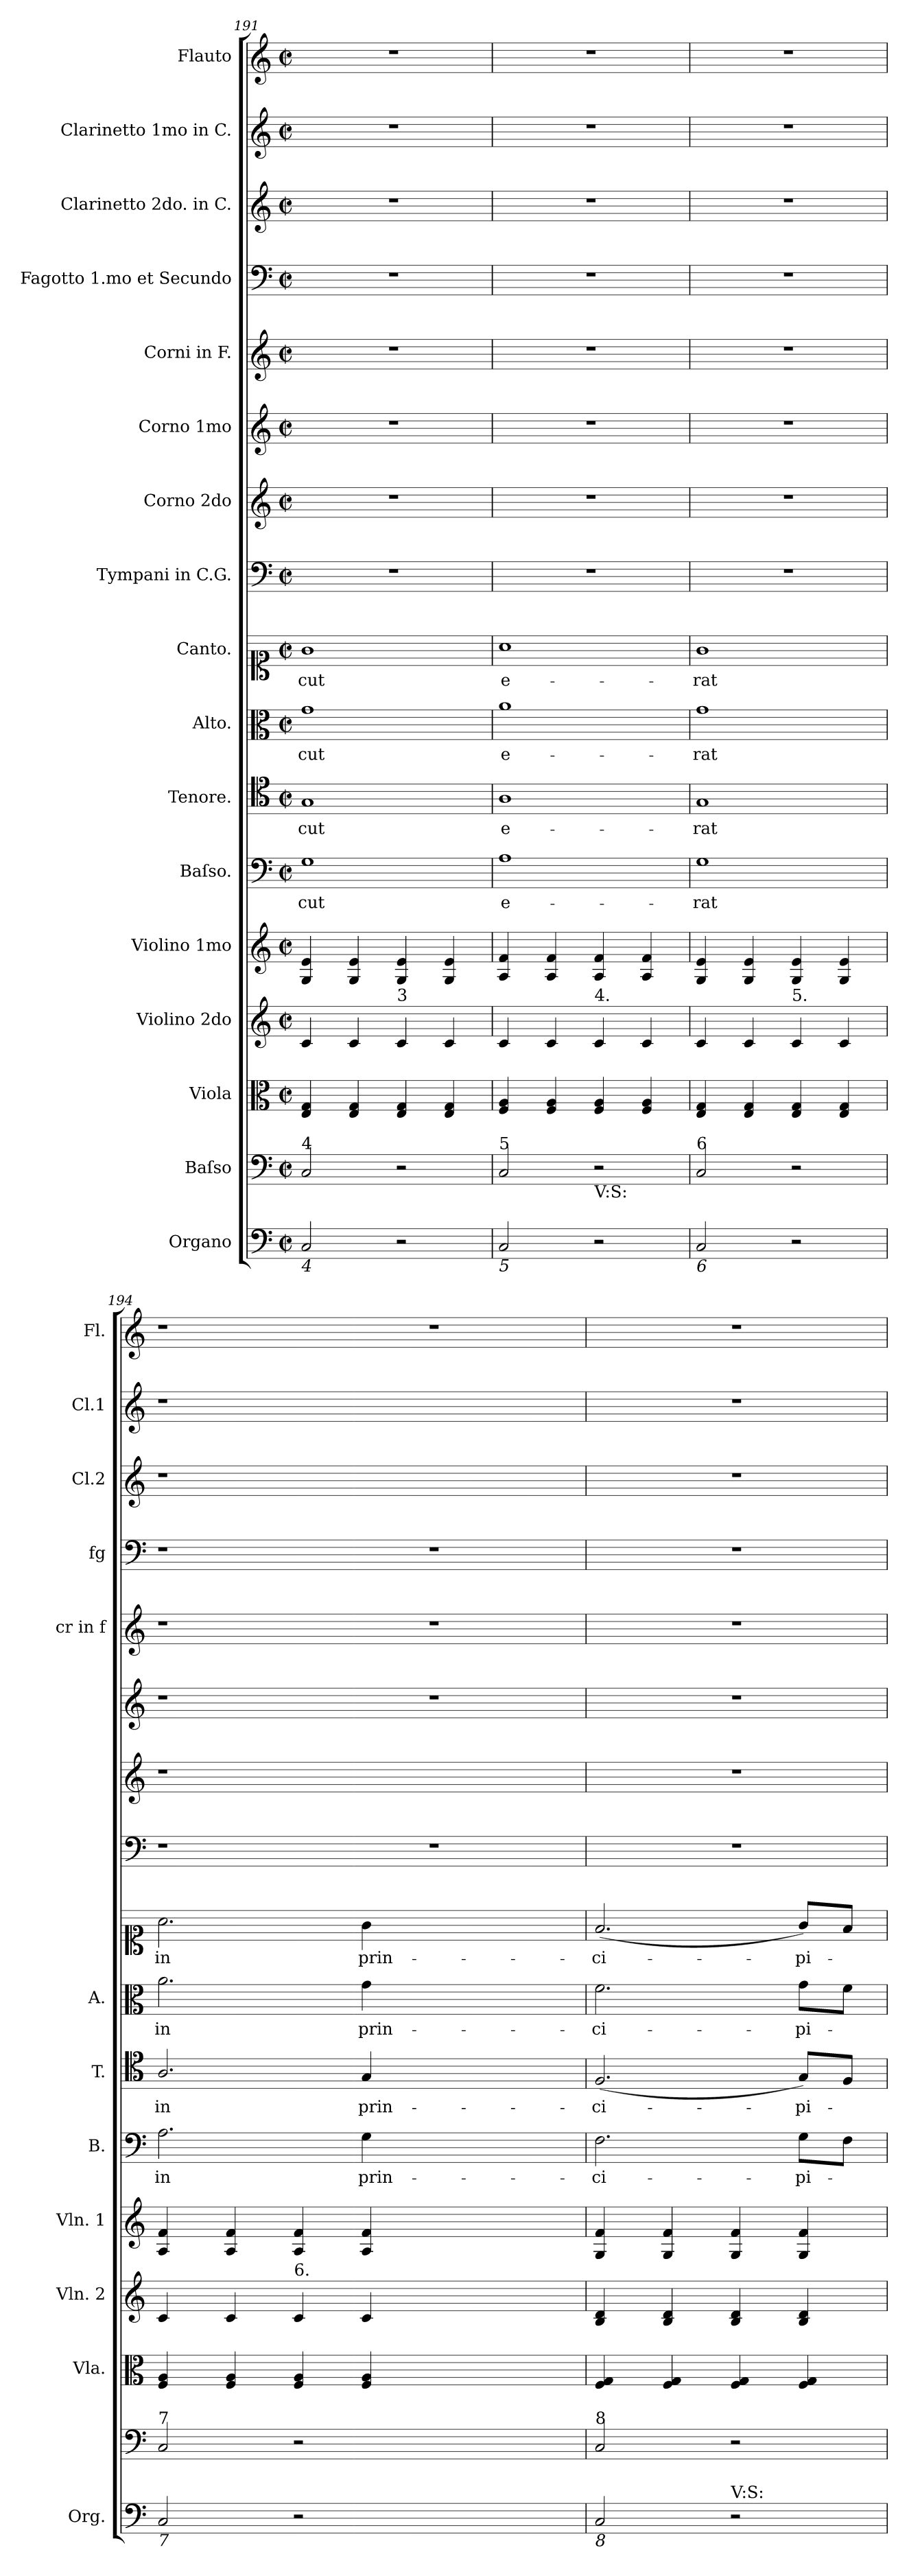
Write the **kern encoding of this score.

**kern	**kern	**kern	**kern	**kern	**kern	**text	**kern	**text	**kern	**text	**kern	**text	**kern	**kern	**kern	**kern	**kern	**kern	**kern	**kern
*part17	*part16	*part15	*part14	*part13	*part12	*part12	*part11	*part11	*part10	*part10	*part9	*part9	*part8	*part7	*part6	*part5	*part4	*part3	*part2	*part1
*staff17	*staff16	*staff15	*staff14	*staff13	*staff12	*staff12	*staff11	*staff11	*staff10	*staff10	*staff9	*staff9	*staff8	*staff7	*staff6	*staff5	*staff4	*staff3	*staff2	*staff1
*I"Organo	*I"Baſso	*I"Viola	*I"Violino 2do	*I"Violino 1mo	*I"Baſso.	*	*I"Tenore.	*	*I"Alto.	*	*I"Canto.	*	*I"Tympani in C.G.	*I"Corno 2do	*I"Corno 1mo	*I"Corni in F.	*I"Fagotto 1.mo et Secundo	*I"Clarinetto 2do. in C.	*I"Clarinetto 1mo in C.	*I"Flauto
*I'Org.	*	*I'Vla.	*I'Vln. 2	*I'Vln. 1	*I'B.	*	*I'T.	*	*I'A.	*	*	*	*	*	*	*I'cr in f	*I'fg	*I'Cl.2	*I'Cl.1	*I'Fl.
*clefF4	*clefF4	*clefC3	*clefG2	*clefG2	*clefF4	*	*clefC4	*	*clefC3	*	*clefC1	*	*clefF4	*clefG2	*clefG2	*clefG2	*clefF4	*clefG2	*clefG2	*clefG2
*	*	*	*	*	*	*	*	*	*	*	*	*	*	*	*	*ITrd4c7	*	*	*	*
*k[]	*k[]	*k[]	*k[]	*k[]	*k[]	*	*k[]	*	*k[]	*	*k[]	*	*k[]	*k[]	*k[]	*k[b-]	*k[]	*k[]	*k[]	*k[]
*M2/2	*M2/2	*M2/2	*M2/2	*M2/2	*M2/2	*	*M2/2	*	*M2/2	*	*M2/2	*	*M2/2	*M2/2	*M2/2	*M2/2	*M2/2	*M2/2	*M2/2	*M2/2
*met(c|)	*met(c|)	*met(c|)	*met(c|)	*met(c|)	*met(c|)	*	*met(c|)	*	*met(c|)	*	*met(c|)	*	*met(c|)	*met(c|)	*met(c|)	*met(c|)	*met(c|)	*met(c|)	*met(c|)	*met(c|)
=191	=191	=191	=191	=191	=191	=191	=191	=191	=191	=191	=191	=191	=191	=191	=191	=191	=191	=191	=191	=191
!	!LO:TX:a:t=4	!	!	!	!	!	!	!	!	!	!	!	!	!	!	!	!	!	!	!
!LO:TX:b:i:t=4	!	!	!	!	!	!	!	!	!	!	!	!	!	!	!	!	!	!	!	!
2C/	2C/	4E/ 4G/	4c/	4G/ 4e/	1G\	-cut	1G/	-cut	1g\	-cut	1g\	-cut	1r	1r	1r	1r	1r	1r	1r	1r
.	.	4E/ 4G/	4c/	4G/ 4e/	.	.	.	.	.	.	.	.	.	.	.	.	.	.	.	.
!	!	!	!LO:TX:a:t=3	!	!	!	!	!	!	!	!	!	!	!	!	!	!	!	!	!
2r	2r	4E/ 4G/	4c/	4G/ 4e/	.	.	.	.	.	.	.	.	.	.	.	.	.	.	.	.
.	.	4E/ 4G/	4c/	4G/ 4e/	.	.	.	.	.	.	.	.	.	.	.	.	.	.	.	.
=192	=192	=192	=192	=192	=192	=192	=192	=192	=192	=192	=192	=192	=192	=192	=192	=192	=192	=192	=192	=192
!	!LO:TX:a:t=5	!	!	!	!	!	!	!	!	!	!	!	!	!	!	!	!	!	!	!
!LO:TX:b:i:t=5	!	!	!	!	!	!	!	!	!	!	!	!	!	!	!	!	!	!	!	!
2C/	2C/	4F/ 4A/	4c/	4A/ 4f/	1A\	e-	1A\	e-	1a\	e-	1a\	e-	1r	1r	1r	1r	1r	1r	1r	1r
.	.	4F/ 4A/	4c/	4A/ 4f/	.	.	.	.	.	.	.	.	.	.	.	.	.	.	.	.
!	!	!	!LO:TX:a:t=4.	!	!	!	!	!	!	!	!	!	!	!	!	!	!	!	!	!
!	!LO:TX:b:t=V&colon;S&colon;	!	!	!	!	!	!	!	!	!	!	!	!	!	!	!	!	!	!	!
2r	2r	4F/ 4A/	4c/	4A/ 4f/	.	.	.	.	.	.	.	.	.	.	.	.	.	.	.	.
.	.	4F/ 4A/	4c/	4A/ 4f/	.	.	.	.	.	.	.	.	.	.	.	.	.	.	.	.
=193	=193	=193	=193	=193	=193	=193	=193	=193	=193	=193	=193	=193	=193	=193	=193	=193	=193	=193	=193	=193
!	!LO:TX:a:t=6	!	!	!	!	!	!	!	!	!	!	!	!	!	!	!	!	!	!	!
!LO:TX:b:i:t=6	!	!	!	!	!	!	!	!	!	!	!	!	!	!	!	!	!	!	!	!
2C/	2C/	4E/ 4G/	4c/	4G/ 4e/	1G\	-rat	1G/	-rat	1g\	-rat	1g\	-rat	1r	1r	1r	1r	1r	1r	1r	1r
.	.	4E/ 4G/	4c/	4G/ 4e/	.	.	.	.	.	.	.	.	.	.	.	.	.	.	.	.
!	!	!	!LO:TX:a:t=5.	!	!	!	!	!	!	!	!	!	!	!	!	!	!	!	!	!
2r	2r	4E/ 4G/	4c/	4G/ 4e/	.	.	.	.	.	.	.	.	.	.	.	.	.	.	.	.
.	.	4E/ 4G/	4c/	4G/ 4e/	.	.	.	.	.	.	.	.	.	.	.	.	.	.	.	.
=194	=194	=194	=194	=194	=194	=194	=194	=194	=194	=194	=194	=194	=194	=194	=194	=194	=194	=194	=194	=194
!	!LO:TX:a:t=7	!	!	!	!	!	!	!	!	!	!	!	!	!	!	!	!	!	!	!
!LO:TX:b:i:t=7	!	!	!	!	!	!	!	!	!	!	!	!	!	!	!	!	!	!	!	!
2C/	2C/	4F/ 4A/	4c/	4A/ 4f/	2.A\	in	2.A/	in	2.a\	in	2.a\	in	1r	1r	1r	1r	1r	1r	1r	1r
.	.	4F/ 4A/	4c/	4A/ 4f/	.	.	.	.	.	.	.	.	.	.	.	.	.	.	.	.
!	!	!	!LO:TX:a:t=6.	!	!	!	!	!	!	!	!	!	!	!	!	!	!	!	!	!
2r	2r	4F/ 4A/	4c/	4A/ 4f/	.	.	.	.	.	.	.	.	.	.	.	.	.	.	.	.
.	.	4F/ 4A/	4c/	4A/ 4f/	4G\	prin-	4G/	prin-	4g\	prin-	4g\	prin-	.	.	.	.	.	.	.	.
1ryy	1ryy	1ryy	1ryy	1ryy	1ryy	.	1ryy	.	1ryy	.	1ryy	.	1r	1ryy	1r	1r	1r	1ryy	1ryy	1r
=195	=195	=195	=195	=195	=195	=195	=195	=195	=195	=195	=195	=195	=195	=195	=195	=195	=195	=195	=195	=195
!	!LO:TX:a:t=8	!	!	!	!	!	!	!	!	!	!	!	!	!	!	!	!	!	!	!
!LO:TX:b:i:t=8	!	!	!	!	!	!	!	!	!	!	!	!	!	!	!	!	!	!	!	!
2C/	2C/	4F/ 4G/	4B/ 4d/	4G/ 4f/	2.F\	-ci-	(2.F/	-ci-	2.f\	-ci-	(2.f/	-ci-	1r	1r	1r	1r	1r	1r	1r	1r
.	.	4F/ 4G/	4B/ 4d/	4G/ 4f/	.	.	.	.	.	.	.	.	.	.	.	.	.	.	.	.
!LO:TX:a:t=V&colon;S&colon;	!	!	!	!	!	!	!	!	!	!	!	!	!	!	!	!	!	!	!	!
2r	2r	4F/ 4G/	4B/ 4d/	4G/ 4f/	.	.	.	.	.	.	.	.	.	.	.	.	.	.	.	.
.	.	4F/ 4G/	4B/ 4d/	4G/ 4f/	8G\L	-pi-	8G/L)	-pi-	8g\L	-pi-	8g/L)	-pi-	.	.	.	.	.	.	.	.
.	.	.	.	.	8F\J	.	8F/J	.	8f\J	.	8f/J	.	.	.	.	.	.	.	.	.
=	=	=	=	=	=	=	=	=	=	=	=	=	=	=	=	=	=	=	=	=
*-	*-	*-	*-	*-	*-	*-	*-	*-	*-	*-	*-	*-	*-	*-	*-	*-	*-	*-	*-	*-
